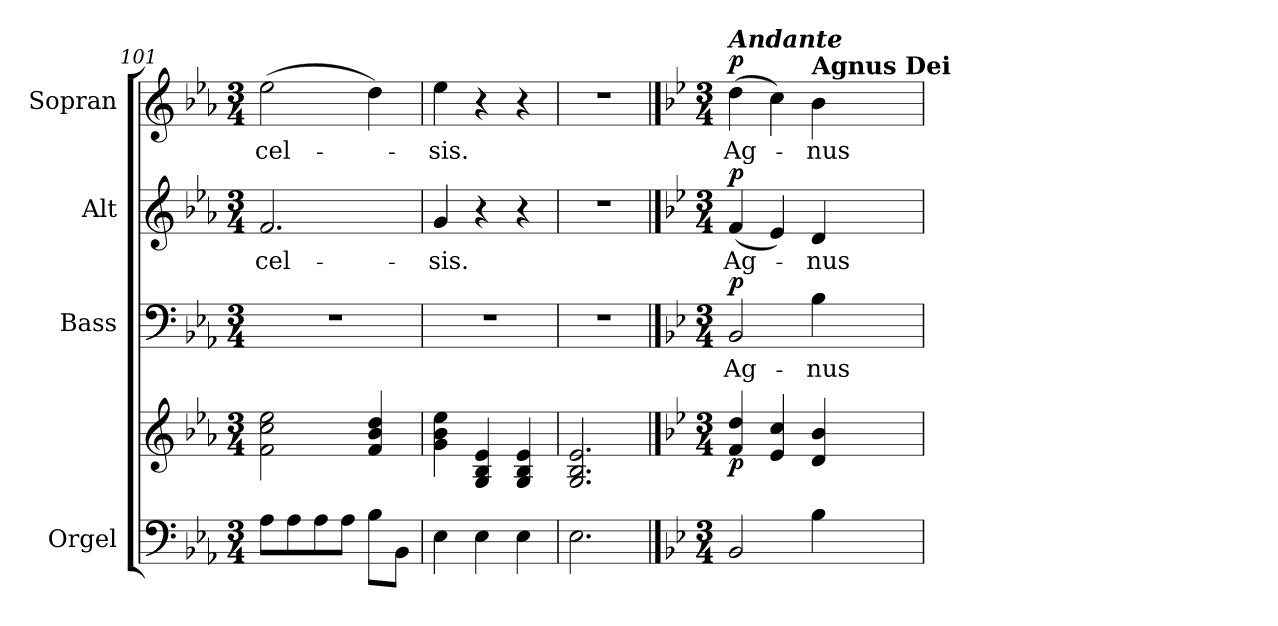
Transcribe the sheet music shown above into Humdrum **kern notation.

**kern	**kern	**dynam	**kern	**text	**dynam	**kern	**text	**dynam	**kern	**text	**dynam
*part4	*part4	*part4	*part3	*part3	*part3	*part2	*part2	*part2	*part1	*part1	*part1
*staff5	*staff4	*staff4/5	*staff3	*staff3	*staff3	*staff2	*staff2	*staff2	*staff1	*staff1	*staff1
*I"Orgel	*	*	*I"Bass	*	*	*I"Alt	*	*	*I"Sopran	*	*
*I'Org.	*	*	*I'B.	*	*	*I'A.	*	*	*I'S.	*	*
*clefF4	*clefG2	*	*clefF4	*	*	*clefG2	*	*	*clefG2	*	*
*k[b-e-a-]	*k[b-e-a-]	*	*k[b-e-a-]	*	*	*k[b-e-a-]	*	*	*k[b-e-a-]	*	*
*E-:	*E-:	*	*E-:	*	*	*E-:	*	*	*E-:	*	*
*M3/4	*M3/4	*	*M3/4	*	*	*M3/4	*	*	*M3/4	*	*
=101	=101	=101	=101	=101	=101	=101	=101	=101	=101	=101	=101
!	!	!	!	!	!	!	!LO:LY:b	!	!	!LO:LY:b	!
8A-\L	2f\ 2cc\ 2ee-\	.	2.r	.	.	2.f/	-cel-	.	(>2ee-\	-cel-	.
8A-\	.	.	.	.	.	.	.	.	.	.	.
8A-\	.	.	.	.	.	.	.	.	.	.	.
8A-\J	.	.	.	.	.	.	.	.	.	.	.
8B-\L	4f/ 4b-/ 4dd/	.	.	.	.	.	.	.	4dd\)	.	.
8BB-\J	.	.	.	.	.	.	.	.	.	.	.
=102	=102	=102	=102	=102	=102	=102	=102	=102	=102	=102	=102
!	!	!	!	!	!	!	!LO:LY:b	!	!	!LO:LY:b	!
4E-\	4g\ 4b-\ 4ee-\	.	2.r	.	.	4g/	-sis.	.	4ee-\	-sis.	.
4E-\	4G/ 4B-/ 4e-/	.	.	.	.	4r	.	.	4r	.	.
4E-\	4G/ 4B-/ 4e-/	.	.	.	.	4r	.	.	4r	.	.
=103	=103	=103	=103	=103	=103	=103	=103	=103	=103	=103	=103
2.E-\	2.G/ 2.B-/ 2.e-/	.	2.r	.	.	2.r	.	.	2.r	.	.
!!LO:PB:g=z
==104	==104	==104	==104	==104	==104	==104	==104	==104	==104	==104	==104
*k[b-e-]	*k[b-e-]	*	*k[b-e-]	*	*	*k[b-e-]	*	*	*k[b-e-]	*	*
*B-:	*B-:	*	*B-:	*	*	*B-:	*	*	*B-:	*	*
*M3/4	*M3/4	*	*M3/4	*	*	*M3/4	*	*	*M3/4	*	*
!	!	!	!	!	!	!	!	!	!LO:TX:a:Bi:t=Andante	!	!
!	!	!LO:DY:b	!	!LO:LY:b	!LO:DY:a	!	!LO:LY:b	!LO:DY:a	!	!LO:LY:b	!LO:DY:a
2BB-/	4f/ 4dd/	p	2BB-/	Ag-	p	(<4f/	Ag-	p	(>4dd\	Ag-	p
.	4e-/ 4cc/	.	.	.	.	4e-/)	.	.	4cc\)	.	.
!	!	!	!	!	!	!	!	!	!LO:TX:a:B:t=Agnus Dei	!	!
!	!	!	!	!LO:LY:b	!	!	!LO:LY:b	!	!	!LO:LY:b	!
4B-\	4d/ 4b-/	.	4B-\	-nus	.	4d/	-nus	.	4b-\	-nus	.
=	=	=	=	=	=	=	=	=	=	=	=
*-	*-	*-	*-	*-	*-	*-	*-	*-	*-	*-	*-
